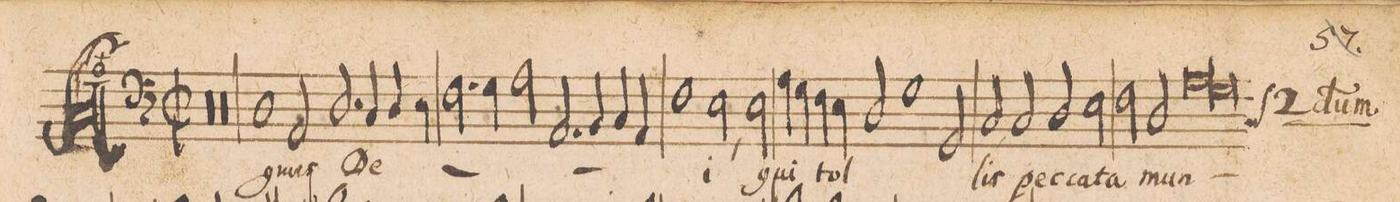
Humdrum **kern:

**kern	**text
*I"BASSVS.	*
*clefF4	*
*k[]	*
*met(c|)	*
*M2/1	*
=21||-	=21||-
*M2/1	*
*met(c|)	*
00r	.
=22-	=22-
=23-	=23-
00r	.
=24-	=24-
=25-	=25-
1D\	A-
2AA/	-gnus
2.D/	De-
=26-	=26-
4C/	.
4D/	.
4E\	.
2.F\	.
4G\	.
=27-	=27-
2A\	.
2.AA/	.
4BB/	.
4C/	.
4AA/	.
=28-	=28-
1F\	.
2E,\	-i
2E\	qui
=29-	=29-
4A\	.
4G\	.
4F\	tol-
4E\	.
2D/	.
1G\	.
=30-	=30-
2GG/	.
2C,/	-lis
2C/	pec-
=31-	=31-
2D/	-ca-
2E\	-ta
2F\	mun-
2D/	.
=32-	=32-
*lig	*
1A\	.
*custos:C	*
1G\	.
*Xlig	*
=33-	=33-
*-	*-
